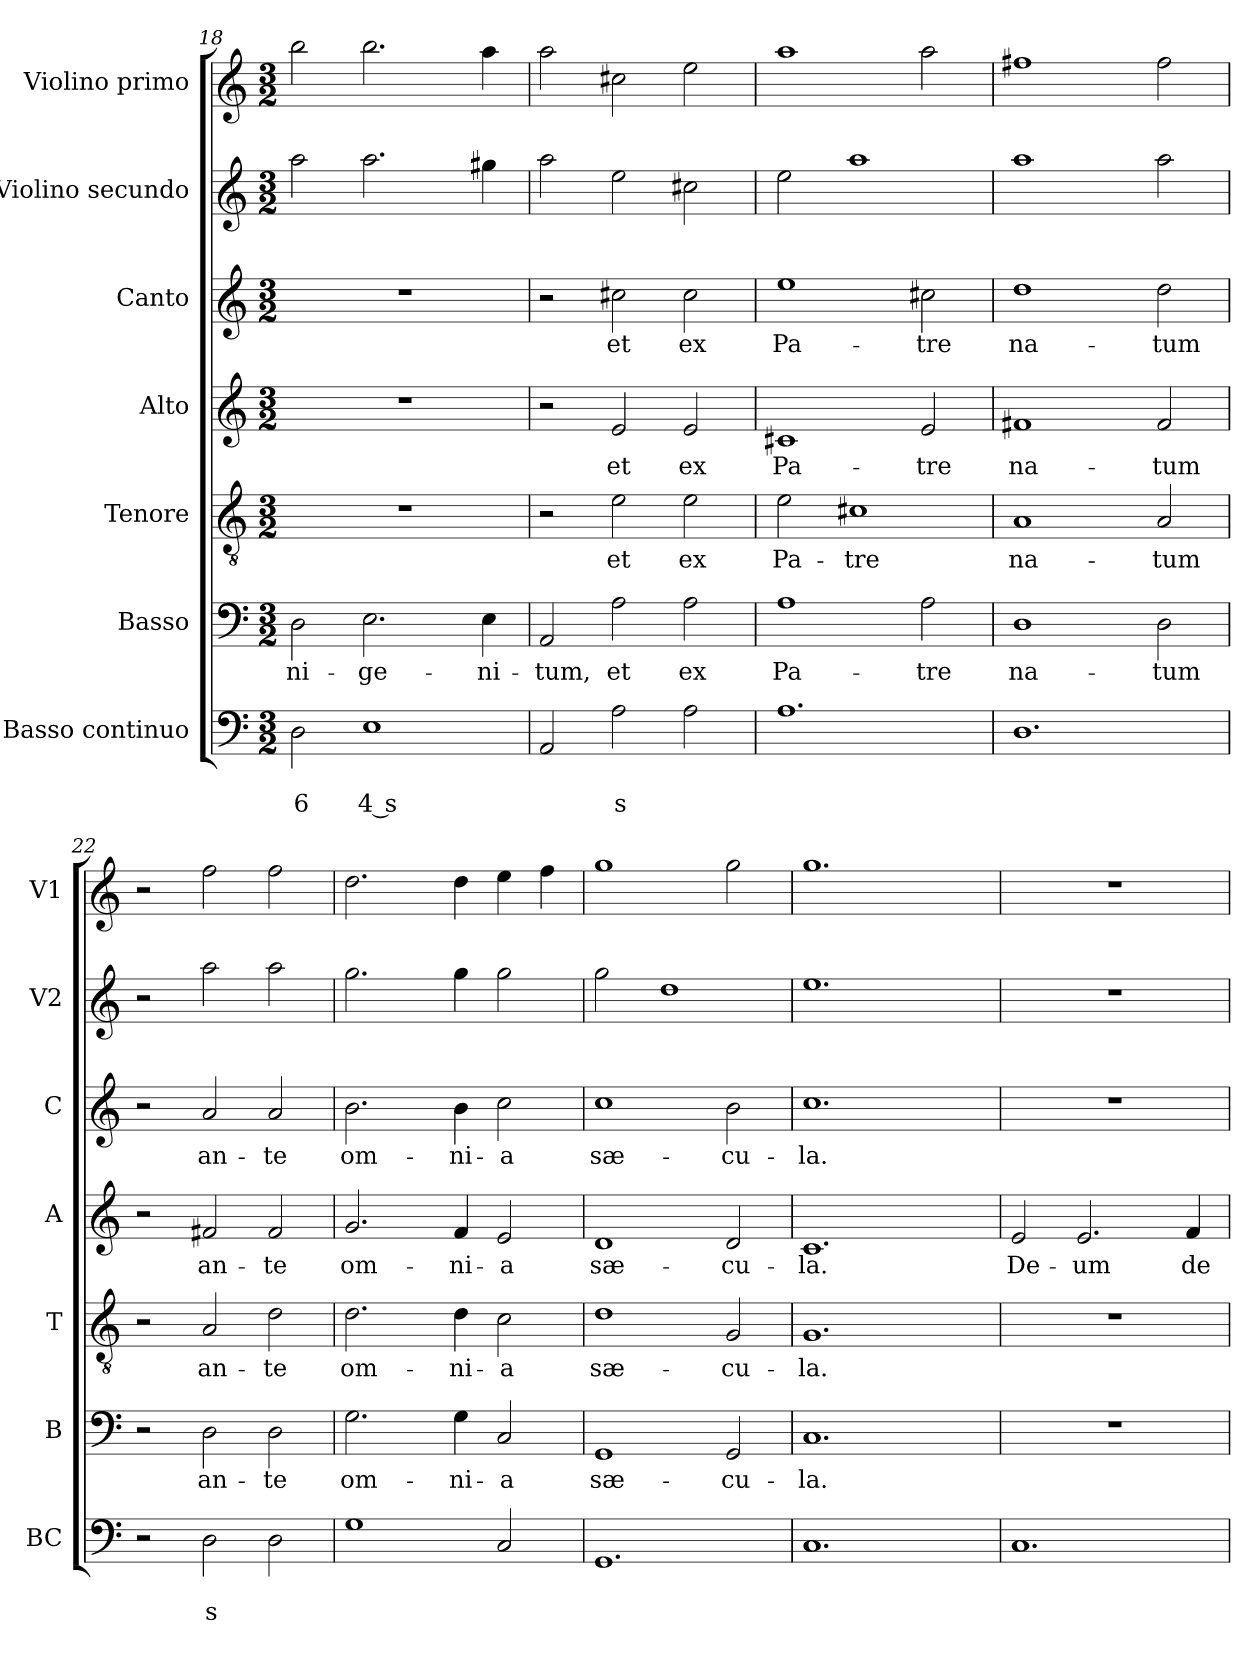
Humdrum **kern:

**kern	**text	**text	**kern	**text	**kern	**text	**kern	**text	**kern	**text	**kern	**kern
*part7	*part7	*part7	*part6	*part6	*part5	*part5	*part4	*part4	*part3	*part3	*part2	*part1
*staff7	*staff7	*staff7	*staff6	*staff6	*staff5	*staff5	*staff4	*staff4	*staff3	*staff3	*staff2	*staff1
*I"Basso continuo	*	*	*I"Basso	*	*I"Tenore	*	*I"Alto	*	*I"Canto	*	*I"Violino secundo	*I"Violino primo
*I'BC	*	*	*I'B	*	*I'T	*	*I'A	*	*I'C	*	*I'V2	*I'V1
*clefF4	*	*	*clefF4	*	*clefGv2	*	*clefG2	*	*clefG2	*	*clefG2	*clefG2
*k[]	*	*	*k[]	*	*k[]	*	*k[]	*	*k[]	*	*k[]	*k[]
*C:	*	*	*C:	*	*C:	*	*C:	*	*C:	*	*C:	*C:
*M3/2	*	*	*M3/2	*	*M3/2	*	*M3/2	*	*M3/2	*	*M3/2	*M3/2
=18	=18	=18	=18	=18	=18	=18	=18	=18	=18	=18	=18	=18
!	!	!LO:LY:b	!	!LO:LY:b	!	!	!	!	!	!	!	!
*^	*	*	*	*	*	*	*	*	*	*	*	*
2D\	2ryy	.	6	2D\	-ni-	1.r	.	1.r	.	1.r	.	2aa\	2bb\
!	!	!	!LO:LY:b	!	!LO:LY:b	!	!	!	!	!	!	!	!
1E	2ryy	.	4 s	2.E\	-ge-	.	.	.	.	.	.	2.aa\	2.bb\
.	2ryy	.	.	.	.	.	.	.	.	.	.	.	.
!	!	!	!	!	!LO:LY:b	!	!	!	!	!	!	!	!
.	.	.	.	4E\	-ni-	.	.	.	.	.	.	4gg#X\	4aa\
=19	=19	=19	=19	=19	=19	=19	=19	=19	=19	=19	=19	=19	=19
!	!	!	!	!	!LO:LY:b	!	!	!	!	!	!	!	!
2AA/	2ryy	.	.	2AA/	-tum,	2r	.	2r	.	2r	.	2aa\	2aa\
!	!	!	!LO:LY:b	!	!LO:LY:b	!	!LO:LY:b	!	!LO:LY:b	!	!LO:LY:b	!	!
2A\	2ryy	.	s	2A\	et	2e\	et	2e/	et	2cc#X\	et	2ee\	2cc#X\
!	!	!	!	!	!LO:LY:b	!	!LO:LY:b	!	!LO:LY:b	!	!LO:LY:b	!	!
2A\	2ryy	.	.	2A\	ex	2e\	ex	2e/	ex	2cc#\	ex	2cc#X\	2ee\
=20	=20	=20	=20	=20	=20	=20	=20	=20	=20	=20	=20	=20	=20
!	!	!	!	!	!LO:LY:b	!	!LO:LY:b	!	!LO:LY:b	!	!LO:LY:b	!	!
1.A	2ryy	.	.	1A	Pa-	2e\	Pa-	1c#X	Pa-	1ee	Pa-	2ee\	1aa
!	!	!	!	!	!	!	!LO:LY:b	!	!	!	!	!	!
.	2ryy	.	.	.	.	1c#X	-tre	.	.	.	.	1aa	.
!	!	!	!	!	!LO:LY:b	!	!	!	!LO:LY:b	!	!LO:LY:b	!	!
.	2ryy	.	.	2A\	-tre	.	.	2e/	-tre	2cc#X\	-tre	.	2aa\
!!LO:PB:g=z
=21	=21	=21	=21	=21	=21	=21	=21	=21	=21	=21	=21	=21	=21
!	!	!	!	!	!LO:LY:b	!	!LO:LY:b	!	!LO:LY:b	!	!LO:LY:b	!	!
1.D	2ryy	.	.	1D	na-	1A	na-	1f#X	na-	1dd	na-	1aa	1ff#X
.	2ryy	.	.	.	.	.	.	.	.	.	.	.	.
!	!	!	!	!	!LO:LY:b	!	!LO:LY:b	!	!LO:LY:b	!	!LO:LY:b	!	!
.	2ryy	.	.	2D\	-tum	2A/	-tum	2f#/	-tum	2dd\	-tum	2aa\	2ff#\
=22	=22	=22	=22	=22	=22	=22	=22	=22	=22	=22	=22	=22	=22
2r	2ryy	.	.	2r	.	2r	.	2r	.	2r	.	2r	2r
!	!	!	!LO:LY:b	!	!LO:LY:b	!	!LO:LY:b	!	!LO:LY:b	!	!LO:LY:b	!	!
2D\	2ryy	.	s	2D\	an-	2A/	an-	2f#X/	an-	2a/	an-	2aa\	2ff\
!	!	!	!	!	!LO:LY:b	!	!LO:LY:b	!	!LO:LY:b	!	!LO:LY:b	!	!
2D\	2ryy	.	.	2D\	-te	2d\	-te	2f#/	-te	2a/	-te	2aa\	2ff\
=23	=23	=23	=23	=23	=23	=23	=23	=23	=23	=23	=23	=23	=23
!	!	!	!	!	!LO:LY:b	!	!LO:LY:b	!	!LO:LY:b	!	!LO:LY:b	!	!
1G	2ryy	.	.	2.G\	om-	2.d\	om-	2.g/	om-	2.b\	om-	2.gg\	2.dd\
.	2ryy	.	.	.	.	.	.	.	.	.	.	.	.
!	!	!	!	!	!LO:LY:b	!	!LO:LY:b	!	!LO:LY:b	!	!LO:LY:b	!	!
.	.	.	.	4G\	-ni-	4d\	-ni-	4f/	-ni-	4b\	-ni-	4gg\	4dd\
!	!	!	!	!	!LO:LY:b	!	!LO:LY:b	!	!LO:LY:b	!	!LO:LY:b	!	!
2C/	2ryy	.	.	2C/	-a	2c\	-a	2e/	-a	2cc\	-a	2gg\	4ee\
.	.	.	.	.	.	.	.	.	.	.	.	.	4ff\
=24	=24	=24	=24	=24	=24	=24	=24	=24	=24	=24	=24	=24	=24
!	!	!	!	!	!LO:LY:b	!	!LO:LY:b	!	!LO:LY:b	!	!LO:LY:b	!	!
1.GG	2ryy	.	.	1GG	sæ-	1d	sæ-	1d	sæ-	1cc	sæ-	2gg\	1gg
.	2ryy	.	.	.	.	.	.	.	.	.	.	1dd	.
!	!	!	!	!	!LO:LY:b	!	!LO:LY:b	!	!LO:LY:b	!	!LO:LY:b	!	!
.	2ryy	.	.	2GG/	-cu-	2G/	-cu-	2d/	-cu-	2b\	-cu-	.	2gg\
=25	=25	=25	=25	=25	=25	=25	=25	=25	=25	=25	=25	=25	=25
!	!	!	!	!	!LO:LY:b	!	!LO:LY:b	!	!LO:LY:b	!	!LO:LY:b	!	!
1.C	2ryy	.	.	1.C	-la.	1.G	-la.	1.c	-la.	1.cc	-la.	1.ee	1.gg
.	2ryy	.	.	.	.	.	.	.	.	.	.	.	.
.	2ryy	.	.	.	.	.	.	.	.	.	.	.	.
=26	=26	=26	=26	=26	=26	=26	=26	=26	=26	=26	=26	=26	=26
!	!	!	!	!	!	!	!	!	!LO:LY:b	!	!	!	!
1.C	2ryy	.	.	1.r	.	1.r	.	2e/	De-	1.r	.	1.r	1.r
!	!	!	!	!	!	!	!	!	!LO:LY:b	!	!	!	!
.	2ryy	.	.	.	.	.	.	2.e/	-um	.	.	.	.
.	2ryy	.	.	.	.	.	.	.	.	.	.	.	.
!	!	!	!	!	!	!	!	!	!LO:LY:b	!	!	!	!
.	.	.	.	.	.	.	.	4f/	de	.	.	.	.
*v	*v	*	*	*	*	*	*	*	*	*	*	*	*
=	=	=	=	=	=	=	=	=	=	=	=	=
*-	*-	*-	*-	*-	*-	*-	*-	*-	*-	*-	*-	*-
